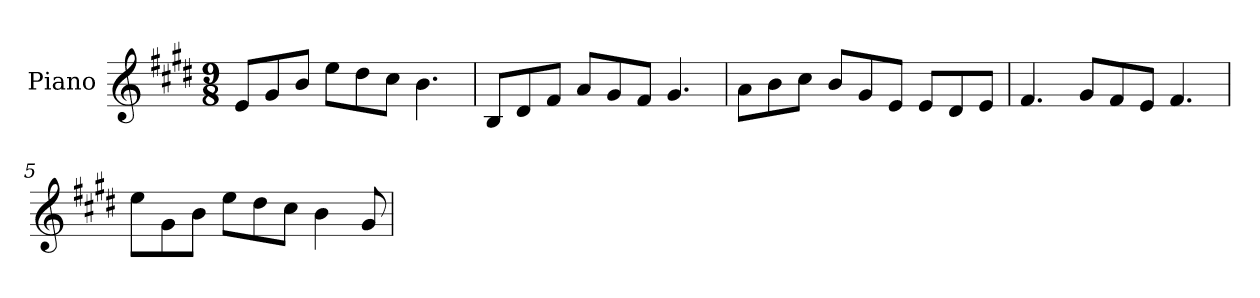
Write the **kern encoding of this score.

**kern
*part1
*staff1
*I"Piano
*I'Pno.
*clefG2
*k[f#c#g#d#]
*M9/8
*MM120
=1
8e/L
8g#/
8b/J
8ee\L
8dd#\
8cc#\J
4.b\
=2
8B/L
8d#/
8f#/J
8a/L
8g#/
8f#/J
4.g#/
=3
8a\L
8b\
8cc#\J
8b/L
8g#/
8e/J
8e/L
8d#/
8e/J
=4
4.f#/
8g#/L
8f#/
8e/J
4.f#/
=5
8ee\L
8g#\
8b\J
8ee\L
8dd#\
8cc#\J
4b\
8g#/
=
*-
